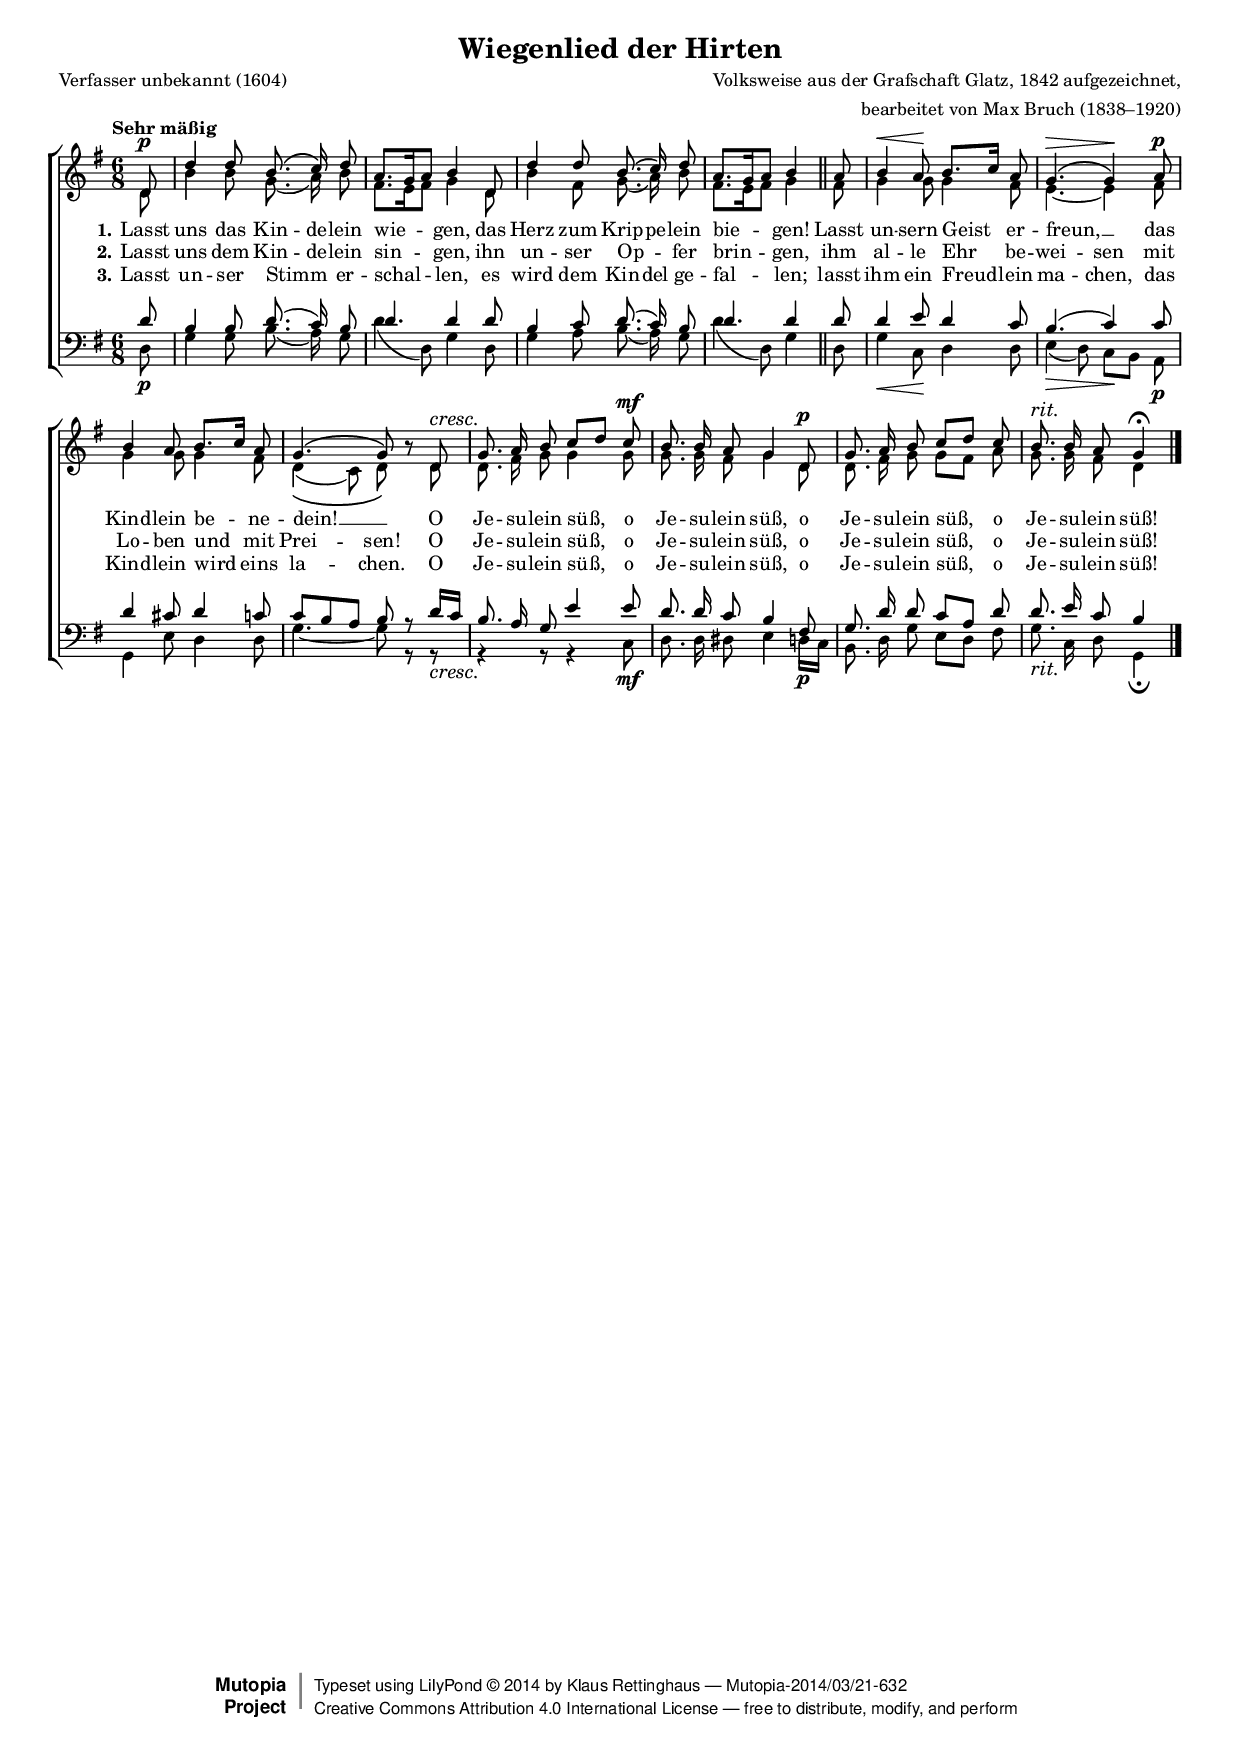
#(set-global-staff-size 15.5) 
#(ly:set-option 'point-and-click #f) 

\version "2.18.0" 

global = { \key g \major \time 6/8 \tempo "Sehr mäßig" } 

SHirtenWiegenlied = \relative g' { 
\revert Rest.direction 
\partial 8 
d8\p d'4 d8 b8.\( c16\) d8 a8.[ g16 a8] b4 
d,8 d'4 d8 b8.\( c16\) d8 a8.[ g16 a8] b4 
\bar "||" 
a8 b4\< a8\! b8.[ c16] a8 g4.\(\> g4\)\! 
a8\p b4 a8 b8.[ c16] a8 g4.\( g8\) r8  
d8\cresc g8. a16 b8 c[ d] 
c8\mf b8. b16 a8 g4 
d8\p g8. a16 b8 c[ d] 
c8 b8.^\markup {\large\italic rit.} b16 a8 g4\fermata 
\bar "|." 
} 

AHirtenWiegenlied = \relative g' { 
\partial 8 
d8 b'4 b8 g8.( a16) b8 fis8.[ e16 fis8] g4 
d8 b'4 fis8 g8.( a16) b8 fis8.[ e16 fis8] g4 
\bar "||" 
fis8 g4 g8 g4 fis8 e4.~ e4 
fis8 g4 g8 g4 fis8 d4(\( c8) d8\) s8 
d8 d8. fis16 g8 g4 
g8 g8. g16 fis8 g4 
d8 d8. fis16 g8 g[ fis] 
a8 g8. g16 fis8 d4 
\bar "|." 
} 

THirtenWiegenlied = \relative g' { 
\partial 8 
d8 b4 b8 d8.( c16) b8 d4. d4 
d8 b4 c8 d8.( c16) b8 d4. d4 
\bar "||" 
d8 d4 e8 d4 c8 b4.( c4) 
c8 d4 cis8 d4 c8 c8[ b a] b r 
d16[ c] b8. a16 g8 e'4 
e8 d8. d16 c8 b4 
fis8 g8. d'16 d8 c[ a] 
d8 d8. e16 c8 b4 
\bar "|." 
} 

BHirtenWiegenlied = \relative g { 
\partial 8 
d8\p g4 g8 b8.( a16) g8 d'4( d,8) g4 
d8 g4 a8 b8.( a16) g8 d'4( d,8) g4 
\bar "||" 
d8 g4\< c,8\! d4 d8 e4(\> d8) c[\! b] 
a8\p g4 e'8 d4 d8 g4.~ g8 r 
r8\cresc r4 r8 r4 
c,8\mf d8. d16 dis8 e4 
d16[\p c] b8. d16 g8 e[ d] 
fis8 g8._\markup {\large\italic rit.} c,16 d8 g,4\fermata 
\bar "|." 
} 


LHirtenWiegenliedA = \lyricmode { 
\set stanza = "1." 
Lasst uns das Kin -- de -- lein wie -- gen, 
das Herz zum Krip -- pe -- lein bie -- gen! 
Lasst un -- sern Geist er -- freun, __ _ 
das Kind -- lein be -- ne -- dein! __ _ 
O Je -- su -- lein süß, 
o Je -- su -- lein süß, 
o Je -- su -- lein süß, 
o Je -- su -- lein süß! 
} 

LHirtenWiegenliedB = \lyricmode { 
\set stanza = "2." 
Lasst uns dem Kin -- de -- lein sin -- gen, 
ihn un -- ser Op -- _ fer brin -- gen, 
ihm al -- le Ehr be -- wei -- sen 
mit Lo -- ben und mit Prei -- sen! 
O Je -- su -- lein süß, 
o Je -- su -- lein süß, 
o Je -- su -- lein süß, 
o Je -- su -- lein süß! 
} 

LHirtenWiegenliedC = \lyricmode { 
\set stanza = "3." 
Lasst un -- ser Stimm _ er -- schal -- len, 
es wird dem Kin -- del ge -- fal -- len; 
lasst ihm ein Freud -- lein ma -- chen, 
das Kind -- lein wird eins la -- chen. 
O Je -- su -- lein süß, 
o Je -- su -- lein süß, 
o Je -- su -- lein süß, 
o Je -- su -- lein süß! 
} 

Lextra = \lyricmode { 
\skip 4 \skip 4 \skip 4 \skip 4 \skip 4 \skip 4 \skip 4 
\skip 4 \skip 4 \skip 4 \skip 4 \skip 4 \skip 4 \skip 4 
\skip 4 \skip 4 \skip 4 \skip 4 er -- freu -- en 
} 

%--------------------

\header { 
 kaisernumber = "88" 
 comment = "" 
 footnote = "" 
 
 title = "Wiegenlied der Hirten" 
 subtitle = "" 
 composer = "Volksweise aus der Grafschaft Glatz, 1842 aufgezeichnet," 
 opus = "" 
 arranger = "bearbeitet von Max Bruch (1838–1920)" 
 poet = "Verfasser unbekannt (1604)" 
  
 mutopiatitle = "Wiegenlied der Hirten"
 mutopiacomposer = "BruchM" 
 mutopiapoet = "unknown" 
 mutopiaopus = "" 
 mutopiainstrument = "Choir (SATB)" 
 date = "1910s" 
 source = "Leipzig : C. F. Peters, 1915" 
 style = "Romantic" 
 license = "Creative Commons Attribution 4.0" 
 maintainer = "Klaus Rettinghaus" 
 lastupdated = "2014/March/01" 
 
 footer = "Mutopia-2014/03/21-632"
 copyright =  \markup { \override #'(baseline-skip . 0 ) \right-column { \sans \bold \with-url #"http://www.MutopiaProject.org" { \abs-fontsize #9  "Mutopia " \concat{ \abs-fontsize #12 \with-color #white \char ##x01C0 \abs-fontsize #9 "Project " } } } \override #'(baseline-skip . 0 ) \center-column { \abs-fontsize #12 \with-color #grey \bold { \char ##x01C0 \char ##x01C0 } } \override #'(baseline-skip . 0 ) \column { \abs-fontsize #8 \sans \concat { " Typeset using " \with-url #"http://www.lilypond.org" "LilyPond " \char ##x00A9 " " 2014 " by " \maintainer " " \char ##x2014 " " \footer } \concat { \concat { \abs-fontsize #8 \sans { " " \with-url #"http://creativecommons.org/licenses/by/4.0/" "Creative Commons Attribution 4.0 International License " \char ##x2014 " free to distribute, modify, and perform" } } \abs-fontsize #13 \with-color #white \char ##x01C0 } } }
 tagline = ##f
} 

\score {
{
\context ChoirStaff 
	<< 
	\context Staff = women 
	<< 
	\set Staff.midiInstrument = "voice oohs" 
			\clef "G" 
			\context Voice = Sopran { \voiceOne 
				<< 
				\autoBeamOff 
				\dynamicUp 
				{ \global \SHirtenWiegenlied } 
				>> } 
			\context Voice = Alt { \voiceTwo 
 				<< 
				\autoBeamOff 
				\dynamicDown 
				{ \global \AHirtenWiegenlied } 
				>> } 
			>> 
	\context Lyrics = verseone 
	\context Lyrics = versetwo 
	\context Lyrics = versethree 
	\context Staff = men 
	<< 
	\set Staff.midiInstrument = "voice oohs" 
			\clef "F" 
			\context Voice = Tenor { \voiceOne 
				<< 
				\autoBeamOff 
				\dynamicUp 
				{ \global \THirtenWiegenlied } 
				>> } 
			\context Voice = Bass { \voiceTwo 
				<< 
				\autoBeamOff 
				\dynamicDown 
				{ \global \BHirtenWiegenlied } 
				>> } 
		>> 
	\context Lyrics = verseone \lyricsto Sopran \LHirtenWiegenliedA 
	\context Lyrics = versetwo \lyricsto Sopran \LHirtenWiegenliedB 
	\context Lyrics = versethree \lyricsto Sopran \LHirtenWiegenliedC 
	>> 
}

\layout {
indent = 0.0\cm
\context {\Score 
\remove "Bar_number_engraver"
\override DynamicTextSpanner.style = #'none 
}
}

\midi {
\tempo 4.=58
}

}
